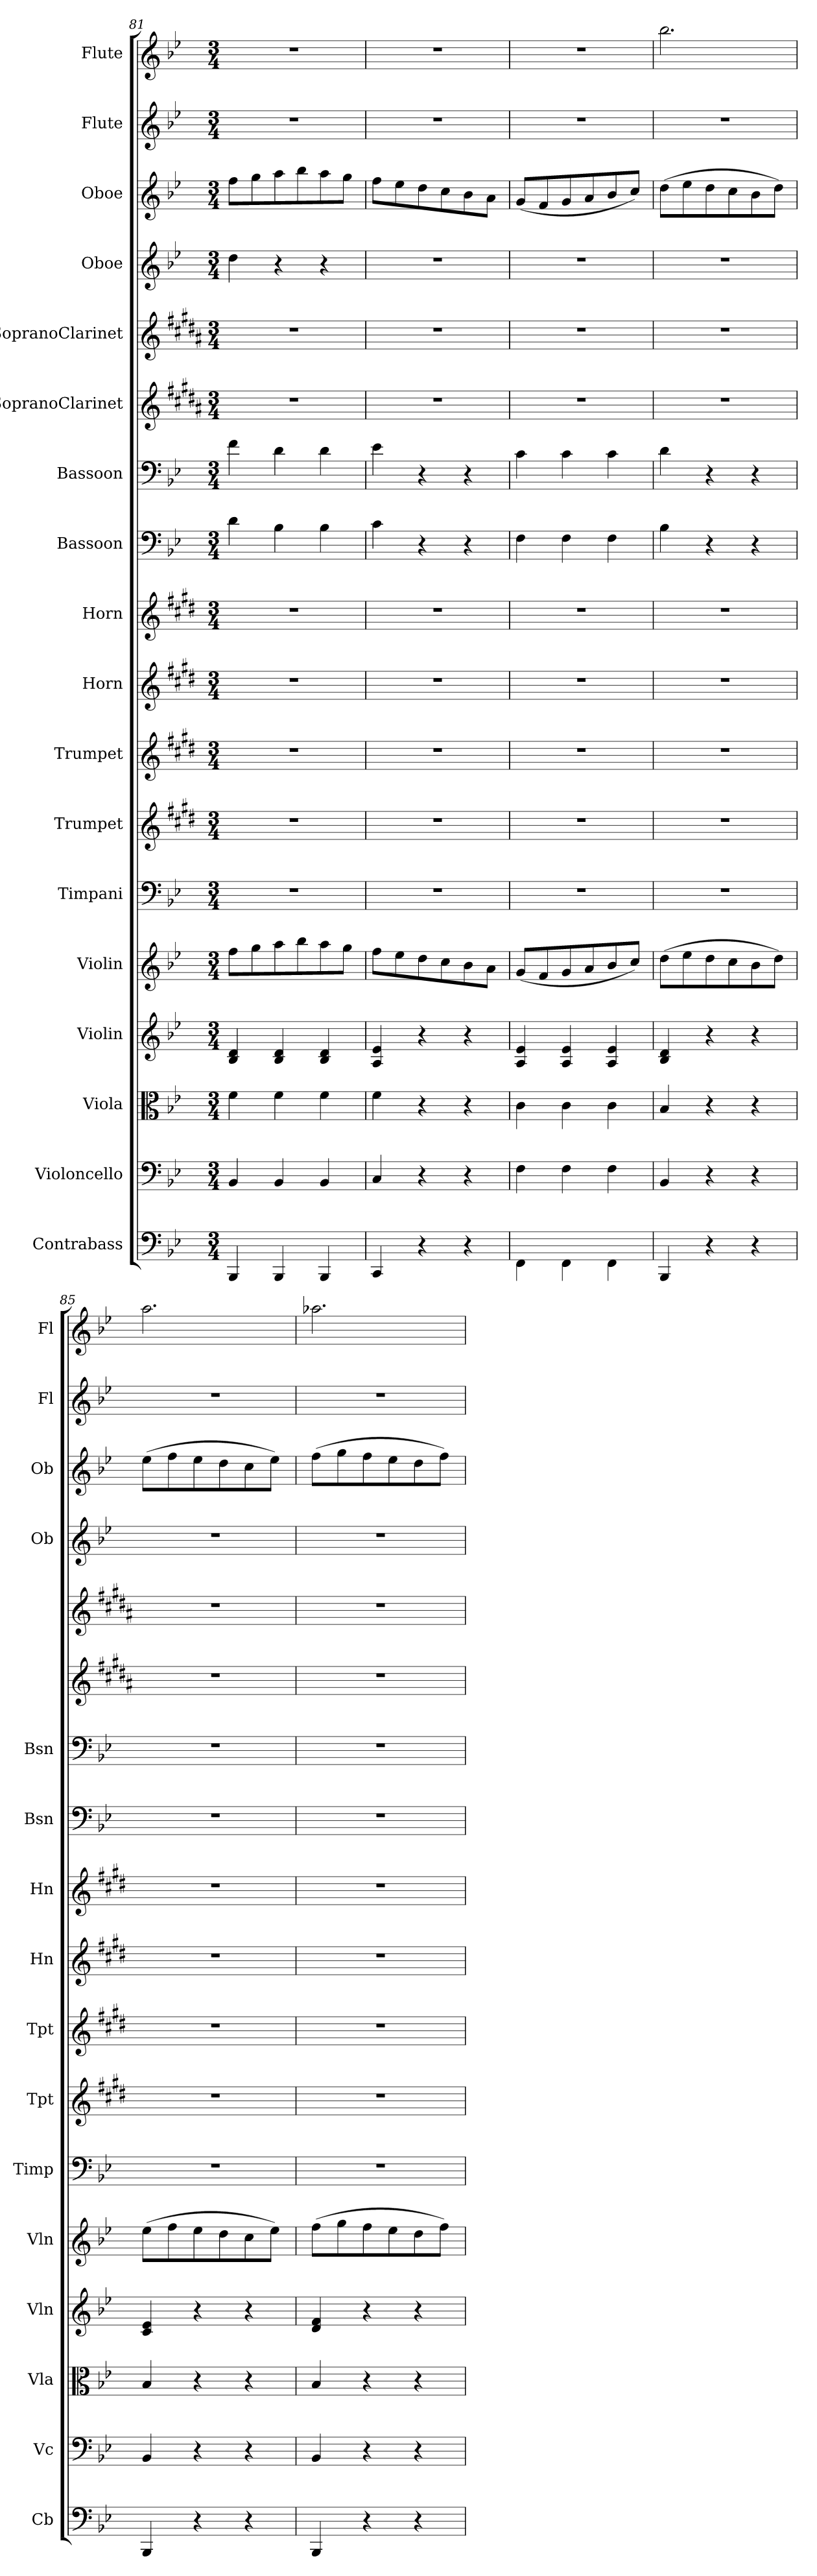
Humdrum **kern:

**kern	**kern	**kern	**kern	**kern	**kern	**kern	**kern	**kern	**kern	**kern	**kern	**kern	**kern	**kern	**kern	**kern	**kern
*part18	*part17	*part16	*part15	*part14	*part13	*part12	*part11	*part10	*part9	*part8	*part7	*part6	*part5	*part4	*part3	*part2	*part1
*staff18	*staff17	*staff16	*staff15	*staff14	*staff13	*staff12	*staff11	*staff10	*staff9	*staff8	*staff7	*staff6	*staff5	*staff4	*staff3	*staff2	*staff1
*I"Contrabass	*I"Violoncello	*I"Viola	*I"Violin	*I"Violin	*I"Timpani	*I"Trumpet	*I"Trumpet	*I"Horn	*I"Horn	*I"Bassoon	*I"Bassoon	*I"SopranoClarinet	*I"SopranoClarinet	*I"Oboe	*I"Oboe	*I"Flute	*I"Flute
*I'Cb	*I'Vc	*I'Vla	*I'Vln	*I'Vln	*I'Timp	*I'Tpt	*I'Tpt	*I'Hn	*I'Hn	*I'Bsn	*I'Bsn	*	*	*I'Ob	*I'Ob	*I'Fl	*I'Fl
*clefF4	*clefF4	*clefC3	*clefG2	*clefG2	*clefF4	*clefG2	*clefG2	*clefG2	*clefG2	*clefF4	*clefF4	*clefG2	*clefG2	*clefG2	*clefG2	*clefG2	*clefG2
*k[b-e-]	*k[b-e-]	*k[b-e-]	*k[b-e-]	*k[b-e-]	*k[b-e-]	*k[f#c#g#d#]	*k[f#c#g#d#]	*k[f#c#g#d#]	*k[f#c#g#d#]	*k[b-e-]	*k[b-e-]	*k[f#c#g#d#a#]	*k[f#c#g#d#a#]	*k[b-e-]	*k[b-e-]	*k[b-e-]	*k[b-e-]
*M3/4	*M3/4	*M3/4	*M3/4	*M3/4	*M3/4	*M3/4	*M3/4	*M3/4	*M3/4	*M3/4	*M3/4	*M3/4	*M3/4	*M3/4	*M3/4	*M3/4	*M3/4
=81	=81	=81	=81	=81	=81	=81	=81	=81	=81	=81	=81	=81	=81	=81	=81	=81	=81
4BBB-"/	4BB-"/	4f"\	4B-"/ 4d"/	8ff\L	2.r	2.r	2.r	2.r	2.r	4d\	4f\	2.r	2.r	4dd\	8ff\L	2.r	2.r
.	.	.	.	8gg\	.	.	.	.	.	.	.	.	.	.	8gg\	.	.
4BBB-"/	4BB-"/	4f"\	4B-"/ 4d"/	8aa\	.	.	.	.	.	4B-\	4d\	.	.	4r	8aa\	.	.
.	.	.	.	8bb-\	.	.	.	.	.	.	.	.	.	.	8bb-\	.	.
4BBB-"/	4BB-"/	4f"\	4B-"/ 4d"/	8aa\	.	.	.	.	.	4B-\	4d\	.	.	4r	8aa\	.	.
.	.	.	.	8gg\J	.	.	.	.	.	.	.	.	.	.	8gg\J	.	.
=82	=82	=82	=82	=82	=82	=82	=82	=82	=82	=82	=82	=82	=82	=82	=82	=82	=82
4CC"/	4C"/	4f"\	4A"/ 4e-"/	8ff\L	2.r	2.r	2.r	2.r	2.r	4c\	4e-\	2.r	2.r	2.r	8ff\L	2.r	2.r
.	.	.	.	8ee-\	.	.	.	.	.	.	.	.	.	.	8ee-\	.	.
4r	4r	4r	4r	8dd\	.	.	.	.	.	4r	4r	.	.	.	8dd\	.	.
.	.	.	.	8cc\	.	.	.	.	.	.	.	.	.	.	8cc\	.	.
4r	4r	4r	4r	8b-\	.	.	.	.	.	4r	4r	.	.	.	8b-\	.	.
.	.	.	.	8a\J	.	.	.	.	.	.	.	.	.	.	8a\J	.	.
=83	=83	=83	=83	=83	=83	=83	=83	=83	=83	=83	=83	=83	=83	=83	=83	=83	=83
4FF"\	4F"\	4c"\	4A"/ 4e-"/	(8g/L	2.r	2.r	2.r	2.r	2.r	4F\	4c\	2.r	2.r	2.r	(8g/L	2.r	2.r
.	.	.	.	8f/	.	.	.	.	.	.	.	.	.	.	8f/	.	.
4FF"\	4F"\	4c"\	4A"/ 4e-"/	8g/	.	.	.	.	.	4F\	4c\	.	.	.	8g/	.	.
.	.	.	.	8a/	.	.	.	.	.	.	.	.	.	.	8a/	.	.
4FF"\	4F"\	4c"\	4A"/ 4e-"/	8b-/	.	.	.	.	.	4F\	4c\	.	.	.	8b-/	.	.
.	.	.	.	8cc/J)	.	.	.	.	.	.	.	.	.	.	8cc/J)	.	.
=84	=84	=84	=84	=84	=84	=84	=84	=84	=84	=84	=84	=84	=84	=84	=84	=84	=84
4BBB-"/	4BB-"/	4B-"/	4B-"/ 4d"/	(8dd\L	2.r	2.r	2.r	2.r	2.r	4B-\	4d\	2.r	2.r	2.r	(8dd\L	2.r	2.bb-\
.	.	.	.	8ee-\	.	.	.	.	.	.	.	.	.	.	8ee-\	.	.
4r	4r	4r	4r	8dd\	.	.	.	.	.	4r	4r	.	.	.	8dd\	.	.
.	.	.	.	8cc\	.	.	.	.	.	.	.	.	.	.	8cc\	.	.
4r	4r	4r	4r	8b-\	.	.	.	.	.	4r	4r	.	.	.	8b-\	.	.
.	.	.	.	8dd\J)	.	.	.	.	.	.	.	.	.	.	8dd\J)	.	.
=85	=85	=85	=85	=85	=85	=85	=85	=85	=85	=85	=85	=85	=85	=85	=85	=85	=85
4BBB-"/	4BB-"/	4B-"/	4c"/ 4e-"/	(8ee-\L	2.r	2.r	2.r	2.r	2.r	2.r	2.r	2.r	2.r	2.r	(8ee-\L	2.r	2.aa\
.	.	.	.	8ff\	.	.	.	.	.	.	.	.	.	.	8ff\	.	.
4r	4r	4r	4r	8ee-\	.	.	.	.	.	.	.	.	.	.	8ee-\	.	.
.	.	.	.	8dd\	.	.	.	.	.	.	.	.	.	.	8dd\	.	.
4r	4r	4r	4r	8cc\	.	.	.	.	.	.	.	.	.	.	8cc\	.	.
.	.	.	.	8ee-\J)	.	.	.	.	.	.	.	.	.	.	8ee-\J)	.	.
=86	=86	=86	=86	=86	=86	=86	=86	=86	=86	=86	=86	=86	=86	=86	=86	=86	=86
4BBB-"/	4BB-"/	4B-"/	4d"/ 4f"/	(8ff\L	2.r	2.r	2.r	2.r	2.r	2.r	2.r	2.r	2.r	2.r	(8ff\L	2.r	2.aa-X\
.	.	.	.	8gg\	.	.	.	.	.	.	.	.	.	.	8gg\	.	.
4r	4r	4r	4r	8ff\	.	.	.	.	.	.	.	.	.	.	8ff\	.	.
.	.	.	.	8ee-\	.	.	.	.	.	.	.	.	.	.	8ee-\	.	.
4r	4r	4r	4r	8dd\	.	.	.	.	.	.	.	.	.	.	8dd\	.	.
.	.	.	.	8ff\J)	.	.	.	.	.	.	.	.	.	.	8ff\J)	.	.
=	=	=	=	=	=	=	=	=	=	=	=	=	=	=	=	=	=
*-	*-	*-	*-	*-	*-	*-	*-	*-	*-	*-	*-	*-	*-	*-	*-	*-	*-
